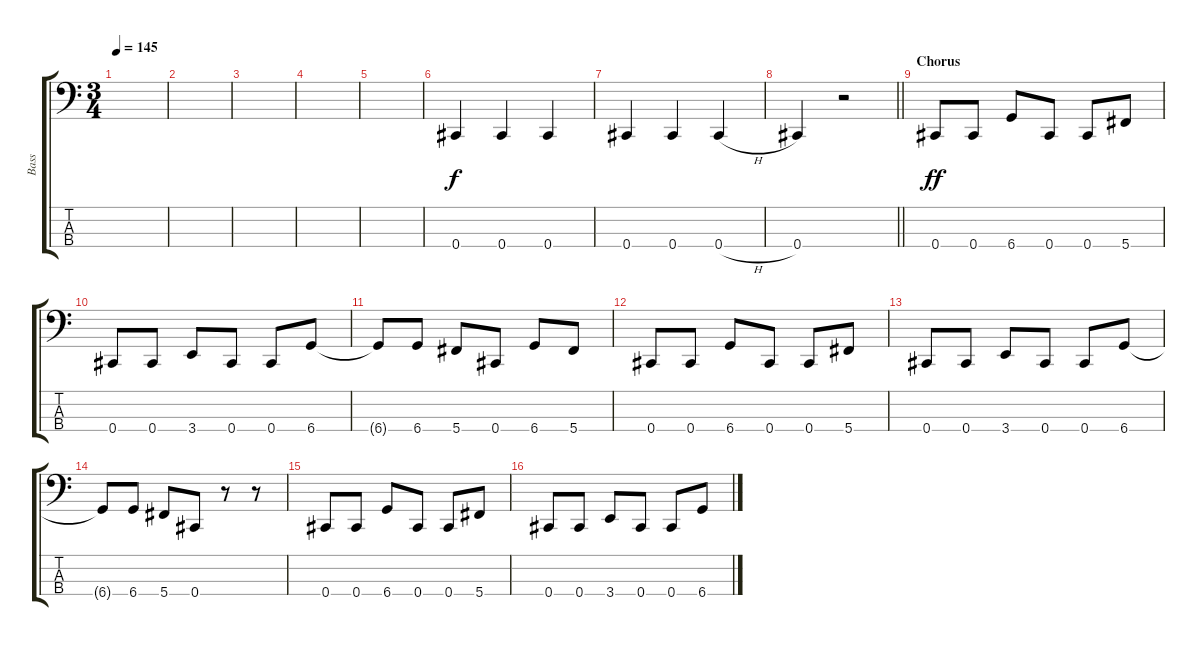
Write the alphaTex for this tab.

\track ("Bass" "Bass") {instrument electricbasspick}
\staff {score tabs}
\tuning (Gb2 Db2 Ab1 Db1) {hide}
\ts (3 4)
\tempo 145
\clef f4
\ks c
|
|
|
|
|
0.4.4{volume 15} 0.4.4 0.4.4 |
0.4.4 0.4.4 0.4{h}.4 |
\barLineRight lightlight
0.4.4{dy f} r.2 |
\section ("" "Chorus")
0.4.8{dy ff} 0.4.8 6.4.8 0.4.8 0.4.8 5.4.8 |
0.4.8 0.4.8 3.4.8 0.4.8 0.4.8 6.4.8 |
6.4{t}.8 6.4.8 5.4.8 0.4.8 6.4.8 5.4.8 |
0.4.8 0.4.8 6.4.8 0.4.8 0.4.8 5.4.8 |
0.4.8 0.4.8 3.4.8 0.4.8 0.4.8 6.4.8 |
6.4{t}.8 6.4.8 5.4.8 0.4.8 r.8 r.8 |
0.4.8 0.4.8 6.4.8 0.4.8 0.4.8 5.4.8 |
0.4.8 0.4.8 3.4.8 0.4.8 0.4.8 6.4.8
